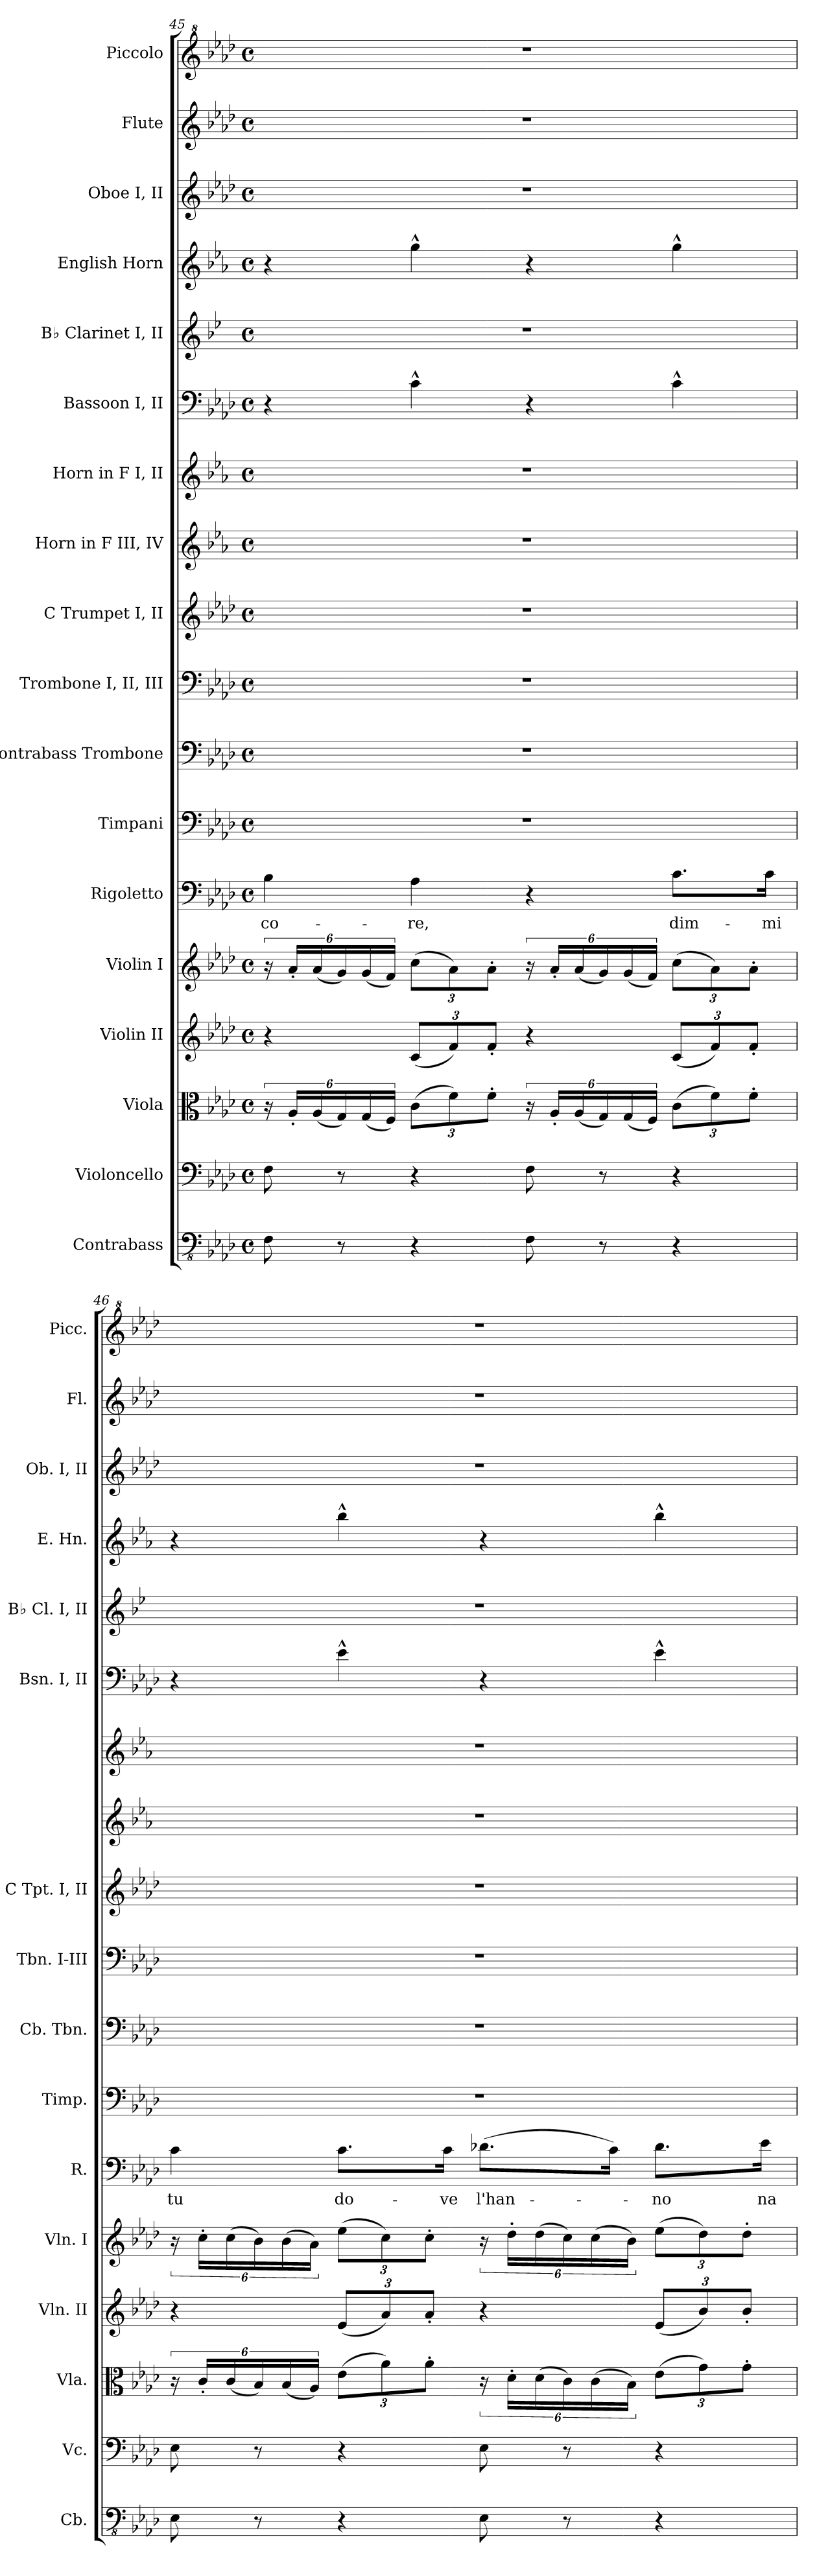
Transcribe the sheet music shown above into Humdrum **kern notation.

**kern	**kern	**kern	**kern	**kern	**kern	**text	**kern	**kern	**kern	**kern	**kern	**kern	**kern	**kern	**kern	**kern	**kern	**kern
*part18	*part17	*part16	*part15	*part14	*part13	*part13	*part12	*part11	*part10	*part9	*part8	*part7	*part6	*part5	*part4	*part3	*part2	*part1
*staff18	*staff17	*staff16	*staff15	*staff14	*staff13	*staff13	*staff12	*staff11	*staff10	*staff9	*staff8	*staff7	*staff6	*staff5	*staff4	*staff3	*staff2	*staff1
*I"Contrabass	*I"Violoncello	*I"Viola	*I"Violin II	*I"Violin I	*I"Rigoletto	*	*I"Timpani	*I"Contrabass  Trombone	*I"Trombone I, II, III	*I"C Trumpet I, II	*I"Horn in F III, IV	*I"Horn in F I, II	*I"Bassoon I, II	*I"B♭ Clarinet I, II	*I"English Horn	*I"Oboe I, II	*I"Flute	*I"Piccolo
*I'Cb.	*I'Vc.	*I'Vla.	*I'Vln. II	*I'Vln. I	*I'R.	*	*I'Timp.	*I'Cb.  Tbn.	*I'Tbn. I-III	*I'C Tpt. I, II	*	*	*I'Bsn. I, II	*I'B♭ Cl. I, II	*I'E. Hn.	*I'Ob. I, II	*I'Fl.	*I'Picc.
*clefFv4	*clefF4	*clefC3	*clefG2	*clefG2	*clefF4	*	*clefF4	*clefF4	*clefF4	*clefG2	*clefG2	*clefG2	*clefF4	*clefG2	*clefG2	*clefG2	*clefG2	*clefG^2
*	*	*	*	*	*	*	*	*	*	*	*ITrd4c7	*ITrd4c7	*	*ITrd1c2	*ITrd4c7	*	*	*ITrd-7c-12
*k[b-e-a-d-]	*k[b-e-a-d-]	*k[b-e-a-d-]	*k[b-e-a-d-]	*k[b-e-a-d-]	*k[b-e-a-d-]	*	*k[b-e-a-d-]	*k[b-e-a-d-]	*k[b-e-a-d-]	*k[b-e-a-d-]	*k[b-e-a-d-]	*k[b-e-a-d-]	*k[b-e-a-d-]	*k[b-e-a-d-]	*k[b-e-a-d-]	*k[b-e-a-d-]	*k[b-e-a-d-]	*k[b-e-a-d-]
*M4/4	*M4/4	*M4/4	*M4/4	*M4/4	*M4/4	*	*M4/4	*M4/4	*M4/4	*M4/4	*M4/4	*M4/4	*M4/4	*M4/4	*M4/4	*M4/4	*M4/4	*M4/4
*met(c)	*met(c)	*met(c)	*met(c)	*met(c)	*met(c)	*	*met(c)	*met(c)	*met(c)	*met(c)	*met(c)	*met(c)	*met(c)	*met(c)	*met(c)	*met(c)	*met(c)	*met(c)
=45	=45	=45	=45	=45	=45	=45	=45	=45	=45	=45	=45	=45	=45	=45	=45	=45	=45	=45
8FF\	8F\	24r	4r	24r	4B-\	co-	1r	1r	1r	1r	1r	1r	4r	1r	4r	1r	1r	1r
.	.	24A-'/LL	.	24a-'/LL	.	.	.	.	.	.	.	.	.	.	.	.	.	.
.	.	(24A-/	.	(24a-/	.	.	.	.	.	.	.	.	.	.	.	.	.	.
8r	8r	24G/)	.	24g/)	.	.	.	.	.	.	.	.	.	.	.	.	.	.
.	.	(24G/	.	(24g/	.	.	.	.	.	.	.	.	.	.	.	.	.	.
.	.	24F/JJ)	.	24f/JJ)	.	.	.	.	.	.	.	.	.	.	.	.	.	.
*	*	*Xbrackettup	*Xbrackettup	*Xbrackettup	*	*	*	*	*	*	*	*	*	*	*	*	*	*
4r	4r	(12c\L	(12c/L	(12cc\L	4A-\	-re,	.	.	.	.	.	.	4c^^\	.	4cc^^\	.	.	.
.	.	12f\)	12f/)	12a-\)	.	.	.	.	.	.	.	.	.	.	.	.	.	.
.	.	12f'\J	12f'/J	12a-'\J	.	.	.	.	.	.	.	.	.	.	.	.	.	.
*	*	*brackettup	*	*brackettup	*	*	*	*	*	*	*	*	*	*	*	*	*	*
8FF\	8F\	24r	4r	24r	4r	.	.	.	.	.	.	.	4r	.	4r	.	.	.
.	.	24A-'/LL	.	24a-'/LL	.	.	.	.	.	.	.	.	.	.	.	.	.	.
.	.	(24A-/	.	(24a-/	.	.	.	.	.	.	.	.	.	.	.	.	.	.
8r	8r	24G/)	.	24g/)	.	.	.	.	.	.	.	.	.	.	.	.	.	.
.	.	(24G/	.	(24g/	.	.	.	.	.	.	.	.	.	.	.	.	.	.
.	.	24F/JJ)	.	24f/JJ)	.	.	.	.	.	.	.	.	.	.	.	.	.	.
*	*	*Xbrackettup	*	*Xbrackettup	*	*	*	*	*	*	*	*	*	*	*	*	*	*
4r	4r	(12c\L	(12c/L	(12cc\L	8.c\L	dim-	.	.	.	.	.	.	4c^^\	.	4cc^^\	.	.	.
.	.	12f\)	12f/)	12a-\)	.	.	.	.	.	.	.	.	.	.	.	.	.	.
.	.	12f'\J	12f'/J	12a-'\J	.	.	.	.	.	.	.	.	.	.	.	.	.	.
.	.	.	.	.	16c\Jk	-mi	.	.	.	.	.	.	.	.	.	.	.	.
!!LO:LB:g=z
=46	=46	=46	=46	=46	=46	=46	=46	=46	=46	=46	=46	=46	=46	=46	=46	=46	=46	=46
*	*	*brackettup	*	*brackettup	*	*	*	*	*	*	*	*	*	*	*	*	*	*
8EE-\	8E-\	24r	4r	24r	4c\	tu	1r	1r	1r	1r	1r	1r	4r	1r	4r	1r	1r	1r
.	.	24c'/LL	.	24cc'\LL	.	.	.	.	.	.	.	.	.	.	.	.	.	.
.	.	(24c/	.	(24cc\	.	.	.	.	.	.	.	.	.	.	.	.	.	.
8r	8r	24B-/)	.	24b-\)	.	.	.	.	.	.	.	.	.	.	.	.	.	.
.	.	(24B-/	.	(24b-\	.	.	.	.	.	.	.	.	.	.	.	.	.	.
.	.	24A-/JJ)	.	24a-\JJ)	.	.	.	.	.	.	.	.	.	.	.	.	.	.
*	*	*Xbrackettup	*	*Xbrackettup	*	*	*	*	*	*	*	*	*	*	*	*	*	*
4r	4r	(12e-\L	(12e-/L	(12ee-\L	8.c\L	do-	.	.	.	.	.	.	4e-^^\	.	4ee-^^\	.	.	.
.	.	12a-\)	12a-/)	12cc\)	.	.	.	.	.	.	.	.	.	.	.	.	.	.
.	.	12a-'\J	12a-'/J	12cc'\J	.	.	.	.	.	.	.	.	.	.	.	.	.	.
.	.	.	.	.	16c\Jk	-ve	.	.	.	.	.	.	.	.	.	.	.	.
*	*	*brackettup	*	*brackettup	*	*	*	*	*	*	*	*	*	*	*	*	*	*
8EE-\	8E-\	24r	4r	24r	(8.d-X\L	l'han-	.	.	.	.	.	.	4r	.	4r	.	.	.
.	.	24d-'\LL	.	24dd-'\LL	.	.	.	.	.	.	.	.	.	.	.	.	.	.
.	.	(24d-\	.	(24dd-\	.	.	.	.	.	.	.	.	.	.	.	.	.	.
8r	8r	24c\)	.	24cc\)	.	.	.	.	.	.	.	.	.	.	.	.	.	.
.	.	(24c\	.	(24cc\	.	.	.	.	.	.	.	.	.	.	.	.	.	.
.	.	.	.	.	16c\Jk)	.	.	.	.	.	.	.	.	.	.	.	.	.
.	.	24B-\JJ)	.	24b-\JJ)	.	.	.	.	.	.	.	.	.	.	.	.	.	.
*	*	*Xbrackettup	*	*Xbrackettup	*	*	*	*	*	*	*	*	*	*	*	*	*	*
4r	4r	(12e-\L	(12e-/L	(12ee-\L	8.d-\L	-no	.	.	.	.	.	.	4e-^^\	.	4ee-^^\	.	.	.
.	.	12g\)	12b-/)	12dd-\)	.	.	.	.	.	.	.	.	.	.	.	.	.	.
.	.	12g'\J	12b-'/J	12dd-'\J	.	.	.	.	.	.	.	.	.	.	.	.	.	.
.	.	.	.	.	16e-\Jk	na-	.	.	.	.	.	.	.	.	.	.	.	.
=	=	=	=	=	=	=	=	=	=	=	=	=	=	=	=	=	=	=
*-	*-	*-	*-	*-	*-	*-	*-	*-	*-	*-	*-	*-	*-	*-	*-	*-	*-	*-
